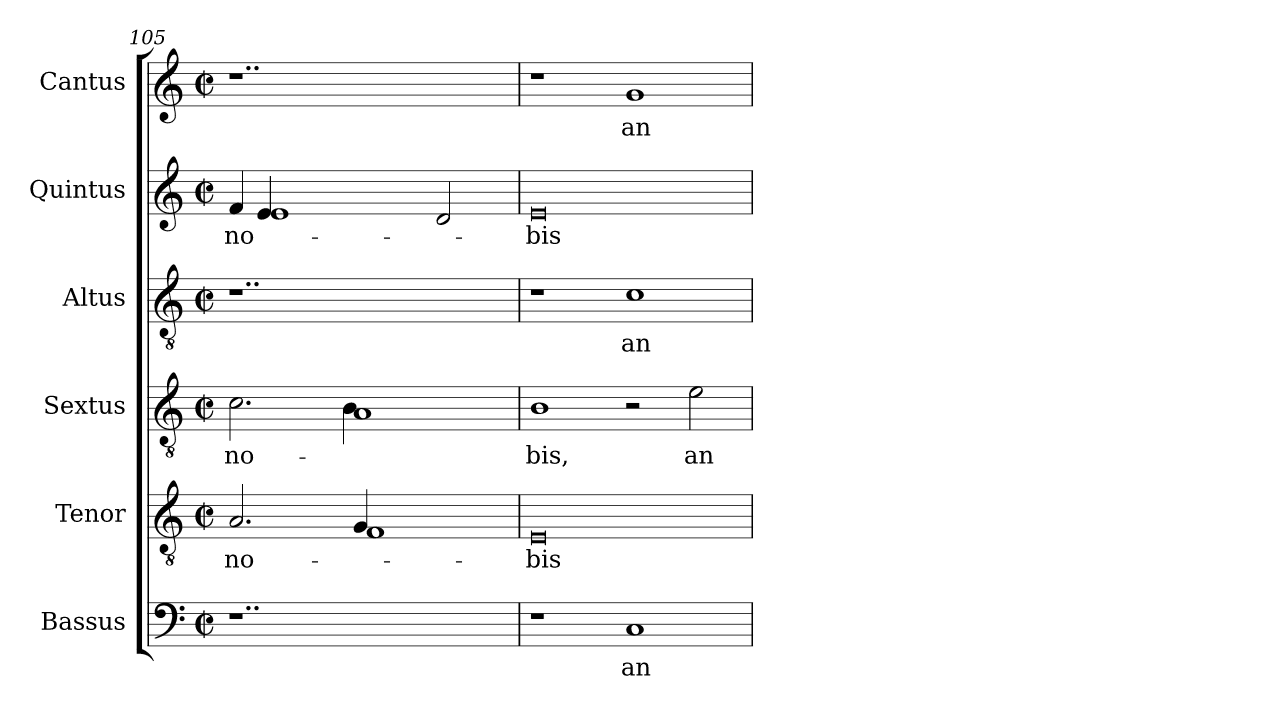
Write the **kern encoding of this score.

**kern	**text	**kern	**text	**kern	**text	**kern	**text	**kern	**text	**kern	**text
*part6	*part6	*part5	*part5	*part4	*part4	*part3	*part3	*part2	*part2	*part1	*part1
*staff6	*staff6	*staff5	*staff5	*staff4	*staff4	*staff3	*staff3	*staff2	*staff2	*staff1	*staff1
*I"Bassus	*	*I"Tenor	*	*I"Sextus	*	*I"Altus	*	*I"Quintus	*	*I"Cantus	*
!!LO:LB:g=z
*clefF4	*	*clefGv2	*	*clefGv2	*	*clefGv2	*	*clefG2	*	*clefG2	*
*M2/2	*	*M2/2	*	*M2/2	*	*M2/2	*	*M2/2	*	*M2/2	*
*met(c|)	*	*met(c|)	*	*met(c|)	*	*met(c|)	*	*met(c|)	*	*met(c|)	*
=105	=105	=105	=105	=105	=105	=105	=105	=105	=105	=105	=105
!	!	!	!LO:LY:b:cj	!	!LO:LY:b:cj	!	!	!	!LO:LY:b:cj	!	!
*	*	*^	*	*^	*	*	*	*^	*	*	*
1..r	.	2.A/	2.ryy	no-	2.ryy	2.c\	no-	1..r	.	4f/	4ryy	no-	1..r	.
.	.	.	.	.	.	.	.	.	.	1e	4e/	.	.	.
.	.	.	.	.	.	.	.	.	.	.	1ryy	.	.	.
.	.	4G/	1F	.	1A	4B\	.	.	.	.	.	.	.	.
.	.	2.ryy	.	.	.	2.ryy	.	.	.	.	.	.	.	.
.	.	.	.	.	.	.	.	.	.	2d/	.	.	.	.
.	.	.	.	.	.	.	.	.	.	.	4ryy	.	.	.
*	*	*v	*v	*	*	*	*	*	*	*	*	*	*	*
*	*	*	*	*v	*v	*	*	*	*	*	*	*	*
=106	=106	=106	=106	=106	=106	=106	=106	=106	=106	=106	=106	=106
!	!	!	!LO:LY:b:cj	!	!LO:LY:b:cj	!	!	!	!	!LO:LY:b:cj	!	!
*	*	*	*	*	*	*	*	*v	*v	*	*	*
1r	.	0E	-bis	1B	-bis,	1r	.	0e	-bis	1r	.
!	!LO:LY:b:cj	!	!	!	!	!	!LO:LY:b:cj	!	!	!	!LO:LY:b:cj
1C	an-	.	.	2r	.	1c	an-	.	.	1g	an-
!	!	!	!	!	!LO:LY:b:cj	!	!	!	!	!	!
.	.	.	.	2e\	an-	.	.	.	.	.	.
=	=	=	=	=	=	=	=	=	=	=	=
*-	*-	*-	*-	*-	*-	*-	*-	*-	*-	*-	*-
